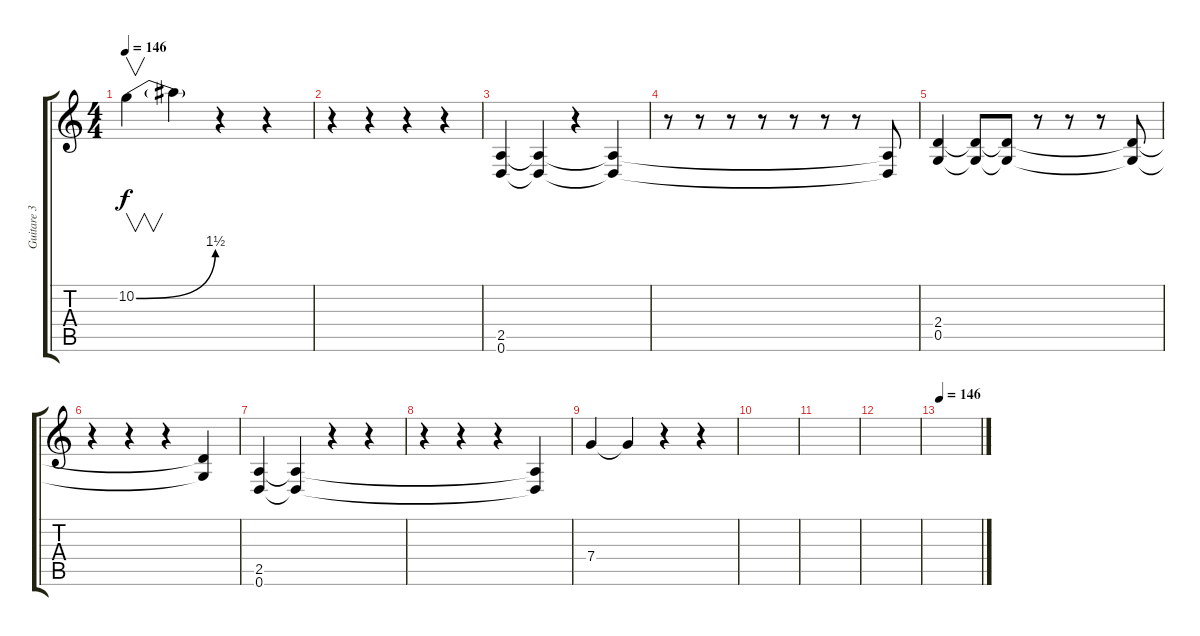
\track ("Guitare 3" "Guitare 3") {instrument distortionguitar}
\staff {score tabs}
\tuning (D4 A3 F3 C3 G2 D2) {hide}
\ts (4 4)
\tempo 146
\clef g2
\ks c
10.2{be (bend 0 0 60 6)}.4{v dy f} 10.2{t}.4 r.4 r.4 |
r.4 r.4 r.4 r.4 |
(2.5 0.6).4 (2.5{t} 0.6{t}).4 r.4 (2.5{t} 0.6{t}).4 |
r.8 r.8 r.8 r.8 r.8 r.8 r.8 (2.5{t} 0.6{t}).8 |
(2.4 0.5).4 (2.4{t} 0.5{t}).8 (2.4{t} 0.5{t}).8 r.8 r.8 r.8 (2.4{t} 0.5{t}).8 |
r.4 r.4 r.4 (2.4{t} 0.5{t}).4 |
(2.5 0.6).4 (2.5{t} 0.6{t}).4 r.4 r.4 |
r.4 r.4 r.4 (2.5{t} 0.6{t}).4 |
7.4.4 7.4{t}.4 r.4 r.4 |
|
|
|
\tempo 146
